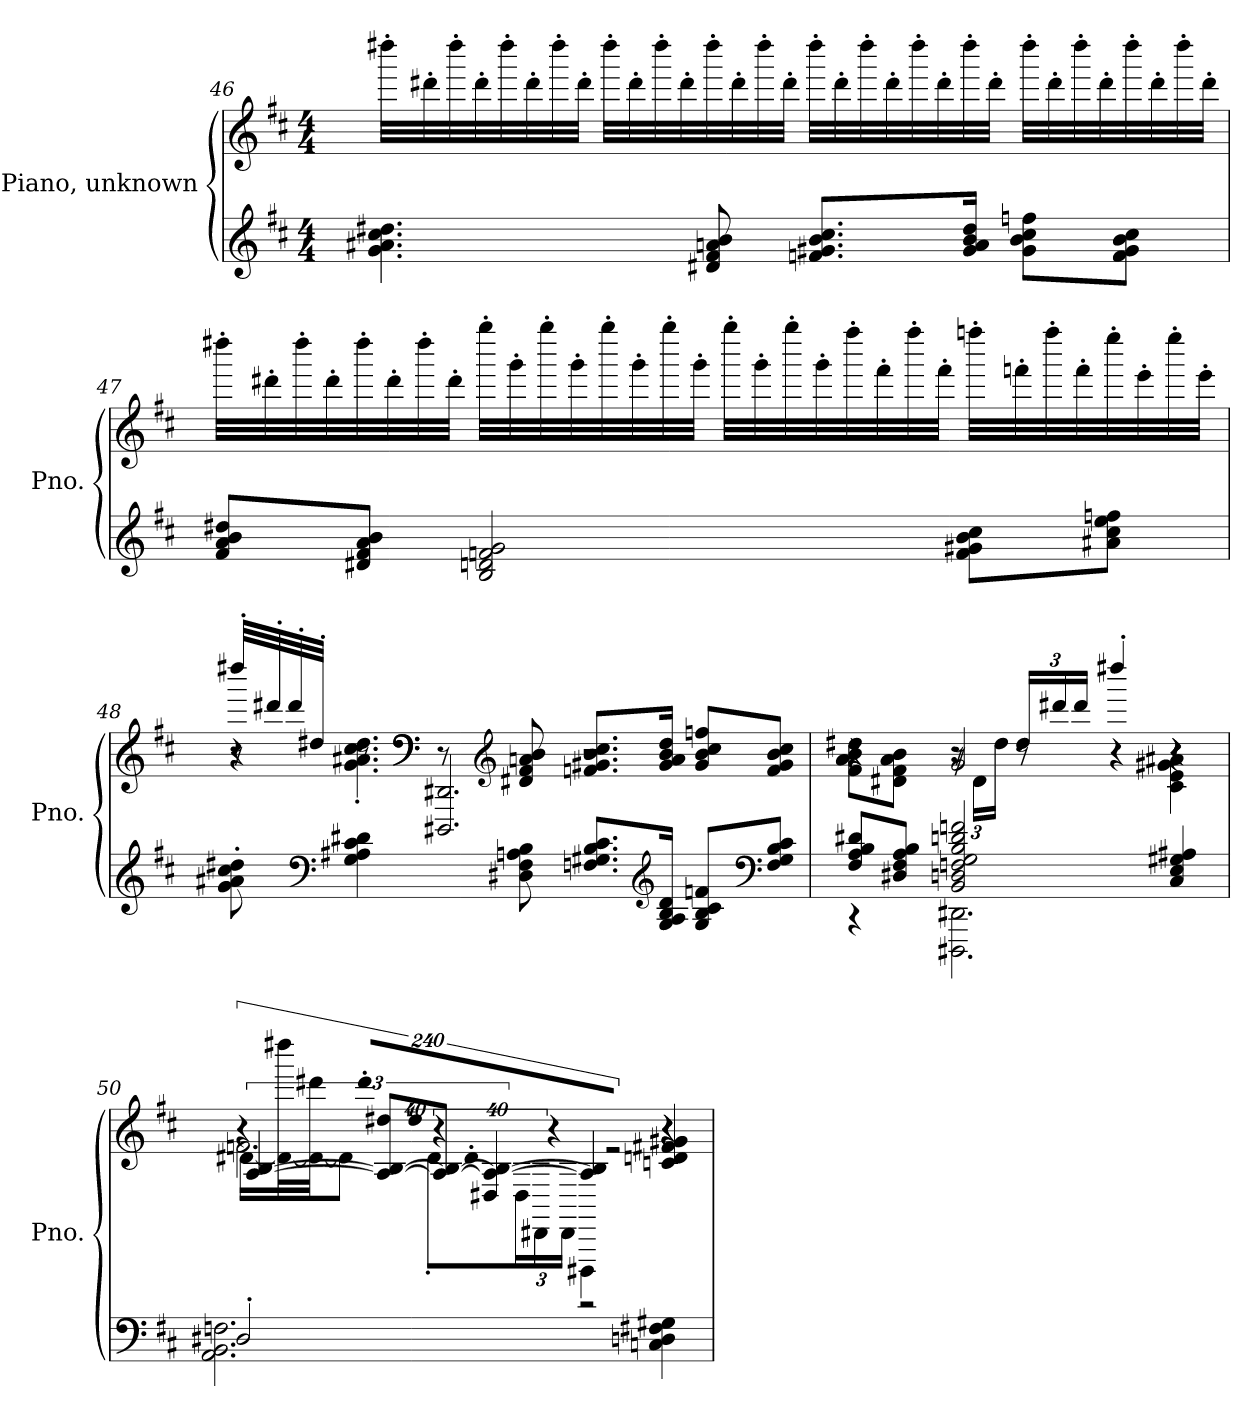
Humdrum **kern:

**kern	**kern
*part1	*part1
*staff2	*staff1
*I"Piano, unknown	*
*I'Pno.	*
!!LO:LB:g=z
*clefG2	*clefG2
*k[f#c#]	*k[f#c#]
*M4/4	*M4/4
=46	=46
4.g\ 4.a#X\ 4.cc#\ 4.dd#X\	32dddd#X'\LLL
.	32ddd#X'\
.	32dddd#'\
.	32ddd#'\
.	32dddd#'\
.	32ddd#'\
.	32dddd#'\
.	32ddd#'\JJJ
.	32dddd#'\LLL
.	32ddd#'\
.	32dddd#'\
.	32ddd#'\
8d#X/ 8f#/ 8an/ 8b/	32dddd#'\
.	32ddd#'\
.	32dddd#'\
.	32ddd#'\JJJ
8.fn/ 8.g#X/ 8.b/ 8.cc#/L	32dddd#'\LLL
.	32ddd#'\
.	32dddd#'\
.	32ddd#'\
.	32dddd#'\
.	32ddd#'\
16g#/ 16a/ 16b/ 16dd#/Jk	32dddd#'\
.	32ddd#'\JJJ
8g#\ 8b\ 8cc#\ 8ffn\L	32dddd#'\LLL
.	32ddd#'\
.	32dddd#'\
.	32ddd#'\
8f\ 8g#\ 8b\ 8cc#\J	32dddd#'\
.	32ddd#'\
.	32dddd#'\
.	32ddd#'\JJJ
!!LO:LB:g=z
=47	=47
8f#/ 8a/ 8b/ 8dd#X/L	32dddd#X'\LLL
.	32ddd#X'\
.	32dddd#'\
.	32ddd#'\
8d#X/ 8f#/ 8a/ 8b/J	32dddd#'\
.	32ddd#'\
.	32dddd#'\
.	32ddd#'\JJJ
2B/ 2dn/ 2fn/ 2g/	32gggg'\LLL
.	32ggg'\
.	32gggg'\
.	32ggg'\
.	32gggg'\
.	32ggg'\
.	32gggg'\
.	32ggg'\JJJ
.	32gggg'\LLL
.	32ggg'\
.	32gggg'\
.	32ggg'\
.	32ffff#'\
.	32fff#'\
.	32ffff#'\
.	32fff#'\JJJ
8f\ 8g#X\ 8b\ 8cc#\L	32ffffn'\LLL
.	32fffn'\
.	32ffff'\
.	32fff'\
8a#X\ 8cc#\ 8ee\ 8ffn\J	32eeee'\
.	32eee'\
.	32eeee'\
.	32eee'\JJJ
!!LO:LB:g=z
=48	=48
*	*^
*	*	*^
8g\' 8a#X\' 8cc#\' 8dd#X\'	32dddd#X'/LLL	8r	4r
.	32ddd#X'/	.	.
.	32ddd#'/	.	.
.	32dd#X'/JJJ	.	.
*clefF4	*	*	*
4G\ 4A#X\ 4c#\ 4d#X\	8r	4.g\' 4.a#X\' 4.cc#\' 4.dd#\'	.
*	*clefF4	*	*
.	8r	.	2.DDD#X/ 2.DD#X/
*	*clefG2	*	*
8D#X\ 8F#\ 8An\ 8B\	8d#X/ 8f#/ 8an/ 8b/	.	.
8.Fn/ 8.G#X/ 8.B/ 8.c#/L	8.fn/ 8.g#X/ 8.b/ 8.cc#/L	2r	.
*clefG2	*	*	*
16G#/ 16A/ 16B/ 16d#/Jk	16g#/ 16a/ 16b/ 16dd#/Jk	.	.
8G#/ 8B/ 8c#/ 8fn/L	8g#/ 8b/ 8cc#/ 8ffn/L	.	.
*clefF4	*	*	*
8F/ 8G#/ 8B/ 8c#/J	8f/ 8g#/ 8b/ 8cc#/J	.	.
!!LO:LB:g=z	!!	!!
=49	=49	=49	=49
*^	*	*	*
8F#/ 8A/ 8B/ 8d#X/L	4r	4r	8f#\ 8a\ 8b\ 8dd#X\L	4r
8D#X/ 8F#/ 8A/ 8B/J	.	.	8d#X\ 8f#\ 8a\ 8b\J	.
2BB/ 2Dn/ 2Fn/ 2G/ 2B/ 2dn/ 2fn/	2.DDD#X\ 2.DD#X\	8r	24r	2g/
.	.	.	24d#\LL	.
.	.	.	24dd#\JJ	.
*	*	*Xbrackettup	*	*
.	.	24dd#/LL	8r	.
.	.	24ddd#X/	.	.
.	.	24ddd#/JJ	.	.
.	.	4dddd#X'/	4r	.
4C#/ 4E/ 4G#X/ 4A#X/	.	4r	4c#\ 4e\ 4g#X\ 4a#X\	4r
*	*	*v	*v	*v
!!LO:PB:g=z
=50	=50	=50
*	*	*brackettup
*	*	*^
*	*	*	*^
!	!	!LO:N:vis=8	!	!
*	*	*	*	*^
2D#X'/	2.AA\ 2.BB\ 2.Fn\	960%137r	2.fn\	[6A/ [6B/	[16d#X\LL
.	.	.	.	.	32d#\_ 32dddd#X\L
.	.	.	.	.	32d#\_ 32ddd#X\JJ
.	.	.	.	.	8d#\J]
!	!	!LO:N:vis=16	!	!	!
.	.	1920%137ddd#'/LL	.	.	.
.	.	.	.	12A/_ 12B/_ 12dd#X/L	.
!	!	!LO:N:vis=32	!	!	!
.	.	640%23dd#/JJk	.	.	.
!	!	!LO:N:vis=32	!	!	!
.	.	640%23r	.	12A/_ 12B/_J	8d#'\L
!	!	!LO:N:vis=16	!	!	!
.	.	1920%137d#'/	.	.	.
.	.	.	.	6D#X/ 6A/_ 6B/_	.
!	!	!LO:N:vis=8	!	!	!
.	.	960%137r	.	.	.
*	*	*	*	*	*Xbrackettup
.	.	.	.	.	24D#\L
.	.	.	.	.	24DD#X\
.	.	.	.	.	24DD#\JJ
2r	.	2r	.	4A/] 4B/]	4DDD#X\
.	4Cn\ 4Dn\ 4F#X\ 4G#X\	.	4r	4cn/ 4dn/ 4f#X/ 4g#X/	4r
*v	*v	*	*	*	*
*	*v	*v	*v	*v
=	=
*-	*-
